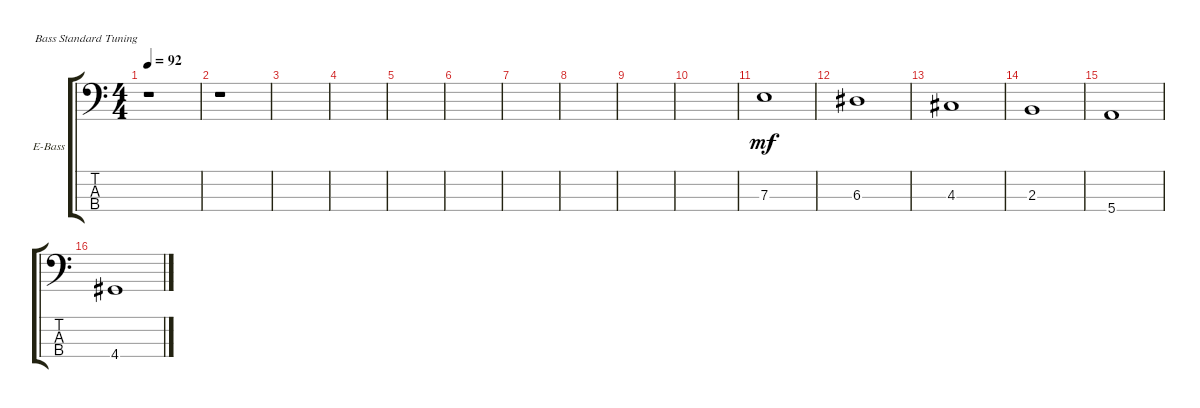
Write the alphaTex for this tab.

\defaultSystemsLayout 4
\bracketExtendMode groupsimilarinstruments
\firstSystemTrackNameOrientation horizontal
\otherSystemsTrackNameOrientation horizontal
\track ("Bass" "E-Bass") {instrument electricbassfinger}
\staff {score tabs}
\tuning (G2 D2 A1 E1)
\ts (4 4)
\tempo 92
\clef f4
\scale
0.487395
\ks c
r.1{dy mf instrument electricbassfinger} |
\scale
0.256303 r.1 |
\scale
0.256303 |
\scale
0.333333 |
\scale
0.333333 |
\scale
0.333333 |
\scale
0.333333 |
\scale
0.333333 |
\scale
0.333333 |
\scale
0.333333 |
\scale
0.333333 7.3.1 |
\scale
0.333333 6.3.1 |
\scale
0.333333 4.3.1 |
\scale
0.333333 2.3.1 |
\scale
0.333333 5.4.1 |
\scale
0.333333 4.4.1
